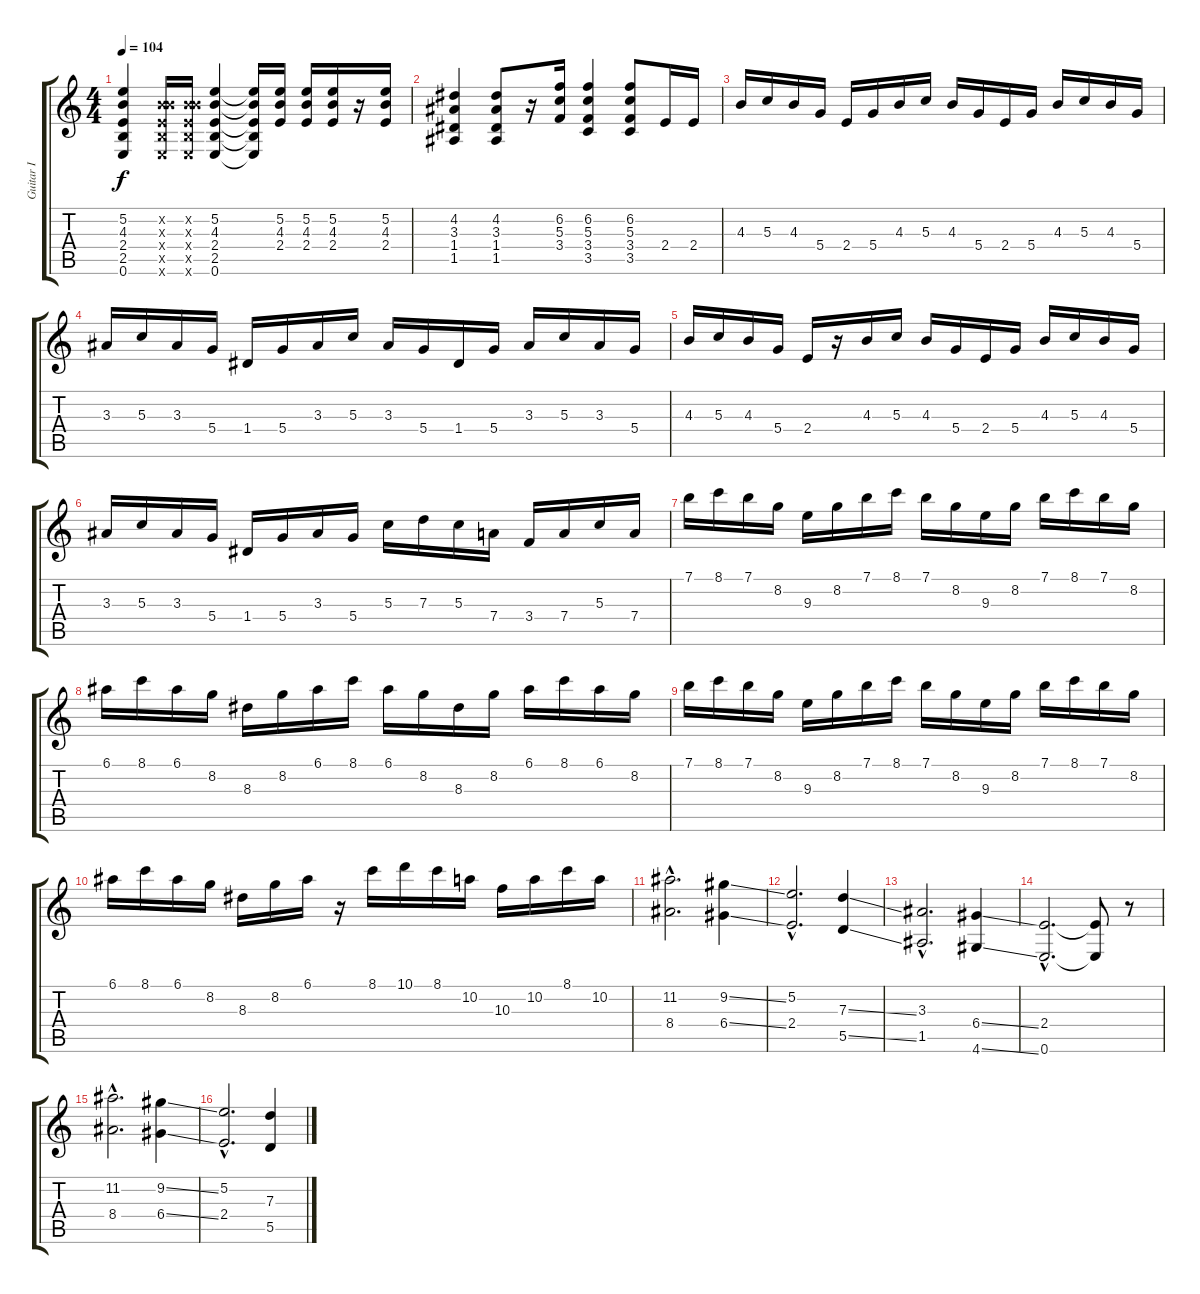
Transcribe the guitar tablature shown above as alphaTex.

\track ("Guitar I" "Guitar I") {instrument overdrivenguitar}
\staff {score tabs}
\tuning (E4 B3 G3 D3 A2 E2) {hide}
\ts (4 4)
\tempo 104
\clef g2
\ks c
(5.2 4.3 2.4 2.5 0.6).4{dy f} (0.2{x} 4.3{x} 2.4{x} 2.5{x} 0.6{x}).16 (0.2{x} 4.3{x} 2.4{x} 2.5{x} 0.6{x}).16 (5.2 4.3 2.4 2.5 0.6).4 (5.2{t} 4.3{t} 2.4{t} 2.5{t} 0.6{t}).16 (5.2 4.3 2.4).16 (5.2 4.3 2.4).16 (5.2 4.3 2.4).16 r.16 (5.2 4.3 2.4).16 |
(4.2 3.3 1.4 1.5).4 (4.2 3.3 1.4 1.5).8 r.16 (6.2 5.3 3.4).16 (6.2 5.3 3.4 3.5).4 (6.2 5.3 3.4 3.5).8 2.4.16 2.4.16 |
4.3.16 5.3.16 4.3.16 5.4.16 2.4.16 5.4.16 4.3.16 5.3.16 4.3.16 5.4.16 2.4.16 5.4.16 4.3.16 5.3.16 4.3.16 5.4.16 |
3.3.16 5.3.16 3.3.16 5.4.16 1.4.16 5.4.16 3.3.16 5.3.16 3.3.16 5.4.16 1.4.16 5.4.16 3.3.16 5.3.16 3.3.16 5.4.16 |
4.3.16 5.3.16 4.3.16 5.4.16 2.4.16 r.16 4.3.16 5.3.16 4.3.16 5.4.16 2.4.16 5.4.16 4.3.16 5.3.16 4.3.16 5.4.16 |
3.3.16 5.3.16 3.3.16 5.4.16 1.4.16 5.4.16 3.3.16 5.4.16 5.3.16 7.3.16 5.3.16 7.4.16 3.4.16 7.4.16 5.3.16 7.4.16 |
7.1.16 8.1.16 7.1.16 8.2.16 9.3.16 8.2.16 7.1.16 8.1.16 7.1.16 8.2.16 9.3.16 8.2.16 7.1.16 8.1.16 7.1.16 8.2.16 |
6.1.16 8.1.16 6.1.16 8.2.16 8.3.16 8.2.16 6.1.16 8.1.16 6.1.16 8.2.16 8.3.16 8.2.16 6.1.16 8.1.16 6.1.16 8.2.16 |
7.1.16 8.1.16 7.1.16 8.2.16 9.3.16 8.2.16 7.1.16 8.1.16 7.1.16 8.2.16 9.3.16 8.2.16 7.1.16 8.1.16 7.1.16 8.2.16 |
6.1.16 8.1.16 6.1.16 8.2.16 8.3.16 8.2.16 6.1.16 r.16 8.1.16 10.1.16 8.1.16 10.2.16 10.3.16 10.2.16 8.1.16 10.2.16 |
(11.2{hac} 8.4{hac}).2{d} (9.2{ss} 6.4{ss}).4 |
(5.2{hac} 2.4{hac}).2{d} (7.3{ss} 5.5{ss}).4 |
(3.3{hac} 1.5{hac}).2{d} (6.4{ss} 4.6{ss}).4 |
(2.4{hac} 0.6{hac}).2{d} (2.4{t} 0.6{t}).8 r.8 |
(11.2{hac} 8.4{hac}).2{d} (9.2{ss} 6.4{ss}).4 |
(5.2{hac} 2.4{hac}).2{d} (7.3{ss} 5.5{ss}).4
